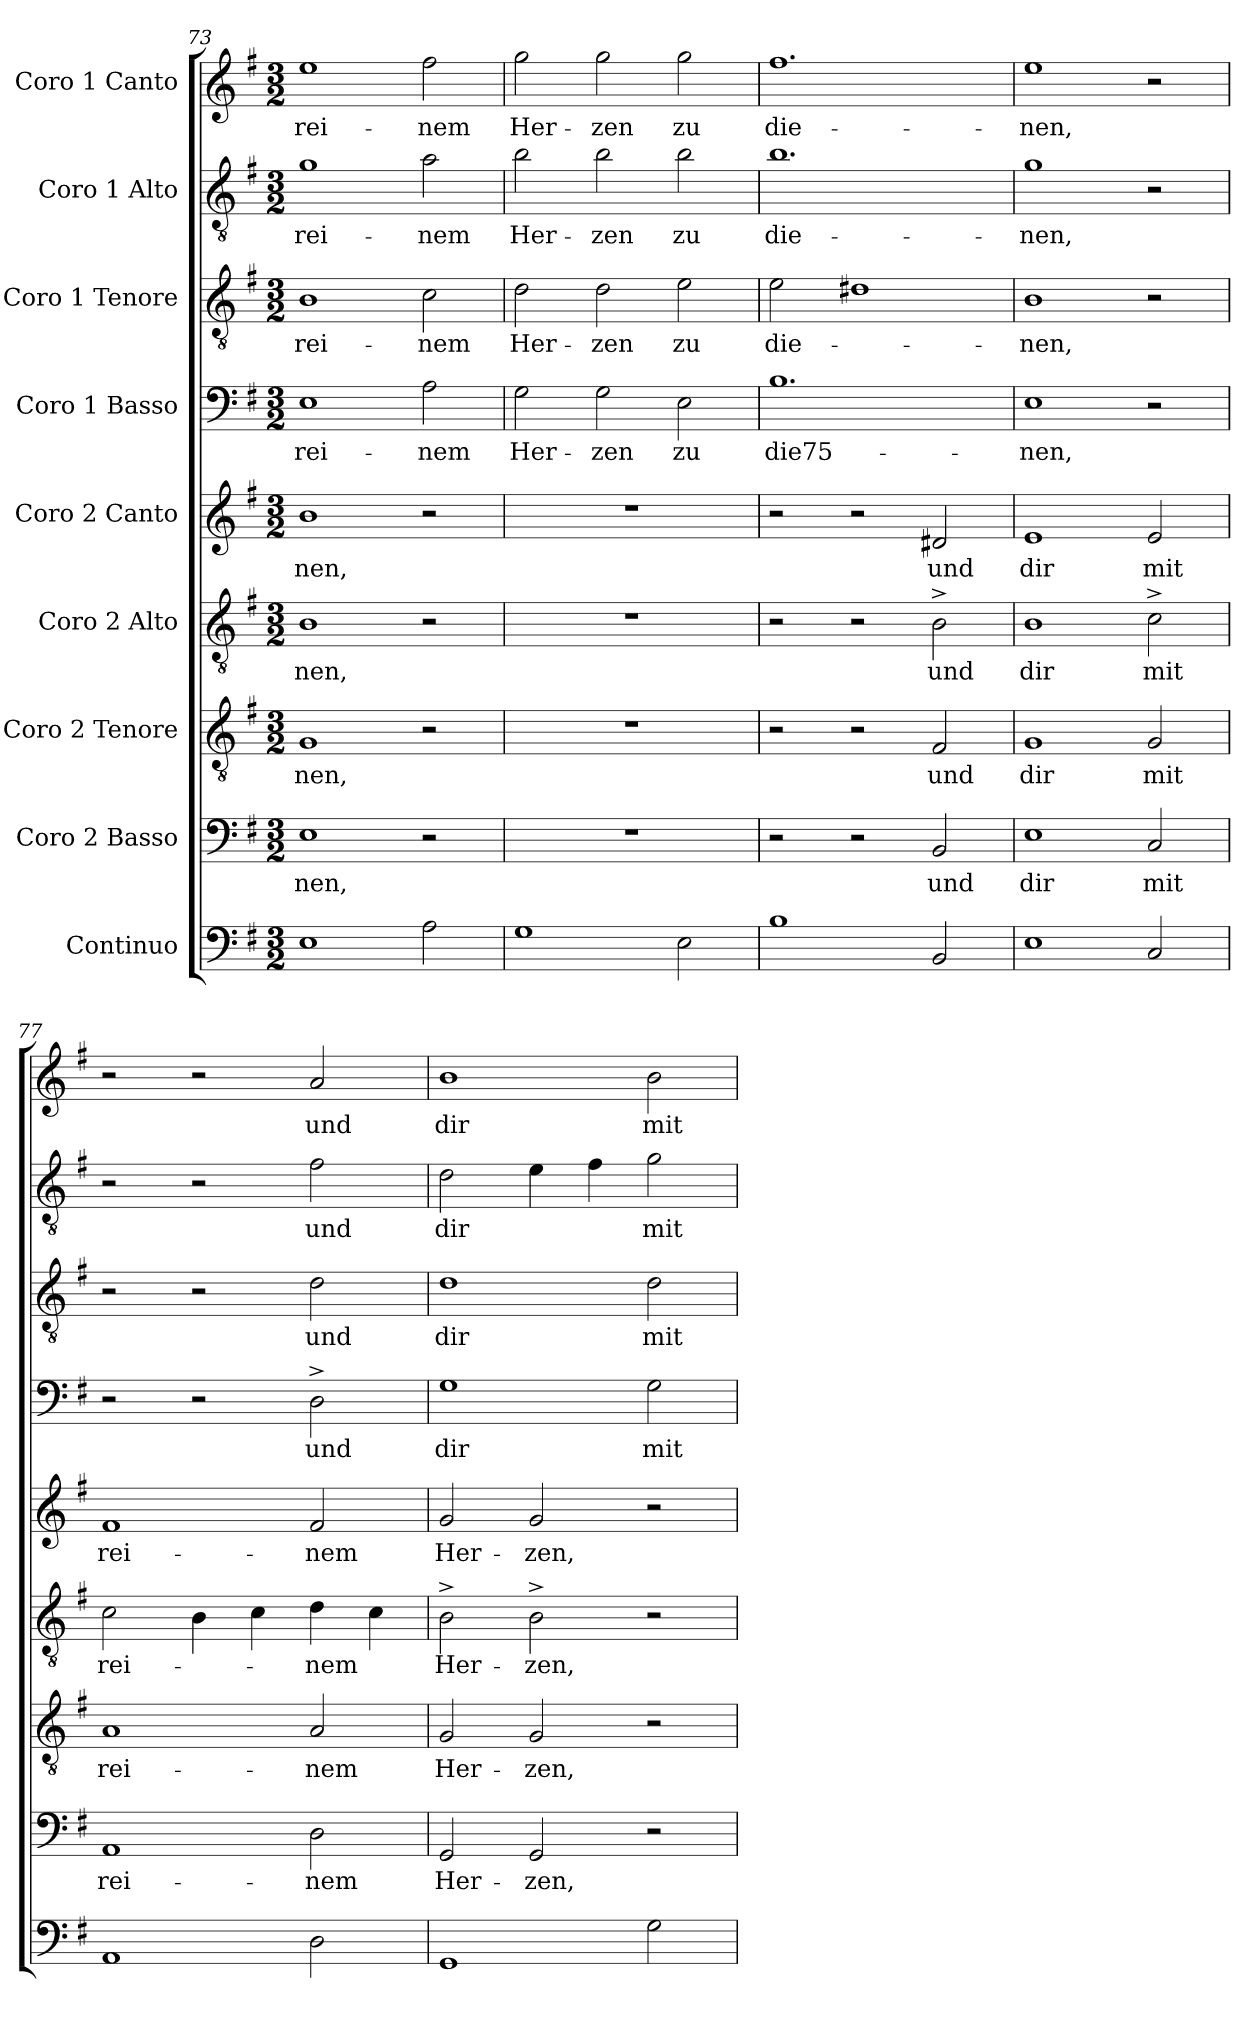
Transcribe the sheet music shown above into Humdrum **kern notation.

**kern	**kern	**text	**kern	**text	**kern	**text	**kern	**text	**kern	**text	**kern	**text	**kern	**text	**kern	**text
*part9	*part8	*part8	*part7	*part7	*part6	*part6	*part5	*part5	*part4	*part4	*part3	*part3	*part2	*part2	*part1	*part1
*staff9	*staff8	*staff8	*staff7	*staff7	*staff6	*staff6	*staff5	*staff5	*staff4	*staff4	*staff3	*staff3	*staff2	*staff2	*staff1	*staff1
*I"Continuo	*I"Coro 2  Basso	*	*I"Coro 2  Tenore	*	*I"Coro 2  Alto	*	*I"Coro 2  Canto	*	*I"Coro 1  Basso	*	*I"Coro 1  Tenore	*	*I"Coro 1  Alto	*	*I"Coro 1  Canto	*
*clefF4	*clefF4	*	*clefGv2	*	*clefGv2	*	*clefG2	*	*clefF4	*	*clefGv2	*	*clefGv2	*	*clefG2	*
*k[f#]	*k[f#]	*	*k[f#]	*	*k[f#]	*	*k[f#]	*	*k[f#]	*	*k[f#]	*	*k[f#]	*	*k[f#]	*
*G:	*G:	*	*G:	*	*G:	*	*G:	*	*G:	*	*G:	*	*G:	*	*G:	*
*M3/2	*M3/2	*	*M3/2	*	*M3/2	*	*M3/2	*	*M3/2	*	*M3/2	*	*M3/2	*	*M3/2	*
=73	=73	=73	=73	=73	=73	=73	=73	=73	=73	=73	=73	=73	=73	=73	=73	=73
!	!	!LO:LY:b:cj	!	!LO:LY:b:cj	!	!LO:LY:b:cj	!	!LO:LY:b:cj	!	!LO:LY:b:cj	!	!LO:LY:b:cj	!	!LO:LY:b:cj	!	!LO:LY:b:cj
1E	1E	-nen,	1G	-nen,	1B	-nen,	1b	-nen,	1E	rei-	1B	rei-	1g	rei-	1ee	rei-
!	!	!	!	!	!	!	!	!	!	!LO:LY:b:cj	!	!LO:LY:b:cj	!	!LO:LY:b:cj	!	!LO:LY:b:cj
2A\	2r	.	2r	.	2r	.	2r	.	2A\	-nem	2c\	-nem	2a\	-nem	2ff#\	-nem
=74	=74	=74	=74	=74	=74	=74	=74	=74	=74	=74	=74	=74	=74	=74	=74	=74
!	!LO:N:vis=1	!	!LO:N:vis=1	!	!LO:N:vis=1	!	!LO:N:vis=1	!	!	!LO:LY:b:cj	!	!LO:LY:b:cj	!	!LO:LY:b:cj	!	!LO:LY:b:cj
1G	1.r	.	1.r	.	1.r	.	1.r	.	2G\	Her-	2d\	Her-	2b\	Her-	2gg\	Her-
!	!	!	!	!	!	!	!	!	!	!LO:LY:b:cj	!	!LO:LY:b:cj	!	!LO:LY:b:cj	!	!LO:LY:b:cj
.	.	.	.	.	.	.	.	.	2G\	-zen	2d\	-zen	2b\	-zen	2gg\	-zen
!	!	!	!	!	!	!	!	!	!	!LO:LY:b:cj	!	!LO:LY:b:cj	!	!LO:LY:b:cj	!	!LO:LY:b:cj
2E\	.	.	.	.	.	.	.	.	2E\	zu	2e\	zu	2b\	zu	2gg\	zu
!!LO:PB:g=z
=75	=75	=75	=75	=75	=75	=75	=75	=75	=75	=75	=75	=75	=75	=75	=75	=75
!	!	!	!	!	!	!	!	!	!	!LO:LY:b:cj	!	!LO:LY:b:cj	!	!LO:LY:b:cj	!	!LO:LY:b:cj
1B	2r	.	2r	.	2r	.	2r	.	1.B	die75-	2e\	die-	1.b	die-	1.ff#	die-
.	2r	.	2r	.	2r	.	2r	.	.	.	1d#X	.	.	.	.	.
!	!	!LO:LY:b:cj	!	!LO:LY:b:cj	!	!LO:LY:b:cj	!	!LO:LY:b:cj	!	!	!	!	!	!	!	!
2BB/	2BB/	und	2F#/	und	2B^<\	und	2d#X/	und	.	.	.	.	.	.	.	.
=76	=76	=76	=76	=76	=76	=76	=76	=76	=76	=76	=76	=76	=76	=76	=76	=76
!	!	!LO:LY:b:cj	!	!LO:LY:b:cj	!	!LO:LY:b:cj	!	!LO:LY:b:cj	!	!LO:LY:b:cj	!	!LO:LY:b:cj	!	!LO:LY:b:cj	!	!LO:LY:b:cj
1E	1E	dir	1G	dir	1B	dir	1e	dir	1E	-nen,	1B	-nen,	1g	-nen,	1ee	-nen,
!	!	!LO:LY:b:cj	!	!LO:LY:b:cj	!	!LO:LY:b:cj	!	!LO:LY:b:cj	!	!	!	!	!	!	!	!
2C/	2C/	mit	2G/	mit	2c^<\	mit	2e/	mit	2r	.	2r	.	2r	.	2r	.
=77	=77	=77	=77	=77	=77	=77	=77	=77	=77	=77	=77	=77	=77	=77	=77	=77
!	!	!LO:LY:b:cj	!	!LO:LY:b:cj	!	!LO:LY:b:cj	!	!LO:LY:b:cj	!	!	!	!	!	!	!	!
1AA	1AA	rei-	1A	rei-	2c\	rei-	1f#	rei-	2r	.	2r	.	2r	.	2r	.
.	.	.	.	.	4B\	.	.	.	2r	.	2r	.	2r	.	2r	.
.	.	.	.	.	4c\	.	.	.	.	.	.	.	.	.	.	.
!	!	!LO:LY:b:cj	!	!LO:LY:b:cj	!	!LO:LY:b:cj	!	!LO:LY:b:cj	!	!LO:LY:b:cj	!	!LO:LY:b:cj	!	!LO:LY:b:cj	!	!LO:LY:b:cj
2D\	2D\	-nem	2A/	-nem	4d\	-nem	2f#/	-nem	2D^<\	und	2d\	und	2f#\	und	2a/	und
.	.	.	.	.	4c\	.	.	.	.	.	.	.	.	.	.	.
=78	=78	=78	=78	=78	=78	=78	=78	=78	=78	=78	=78	=78	=78	=78	=78	=78
!	!	!LO:LY:b	!	!LO:LY:b	!	!LO:LY:b	!	!LO:LY:b	!	!LO:LY:b:cj	!	!LO:LY:b:cj	!	!LO:LY:b:cj	!	!LO:LY:b:cj
1GG	2GG/	Her-	2G/	Her-	2B^<\	Her-	2g/	Her-	1G	dir	1d	dir	2d\	dir	1b	dir
!	!	!LO:LY:b:rj	!	!LO:LY:b:rj	!	!LO:LY:b:rj	!	!LO:LY:b:rj	!	!	!	!	!	!	!	!
.	2GG/	-zen,	2G/	-zen,	2B^<\	-zen,	2g/	-zen,	.	.	.	.	4e\	.	.	.
.	.	.	.	.	.	.	.	.	.	.	.	.	4f#\	.	.	.
!	!	!	!	!	!	!	!	!	!	!LO:LY:b:cj	!	!LO:LY:b:cj	!	!LO:LY:b:cj	!	!LO:LY:b:cj
2G\	2r	.	2r	.	2r	.	2r	.	2G\	mit	2d\	mit	2g\	mit	2b\	mit
=	=	=	=	=	=	=	=	=	=	=	=	=	=	=	=	=
*-	*-	*-	*-	*-	*-	*-	*-	*-	*-	*-	*-	*-	*-	*-	*-	*-
